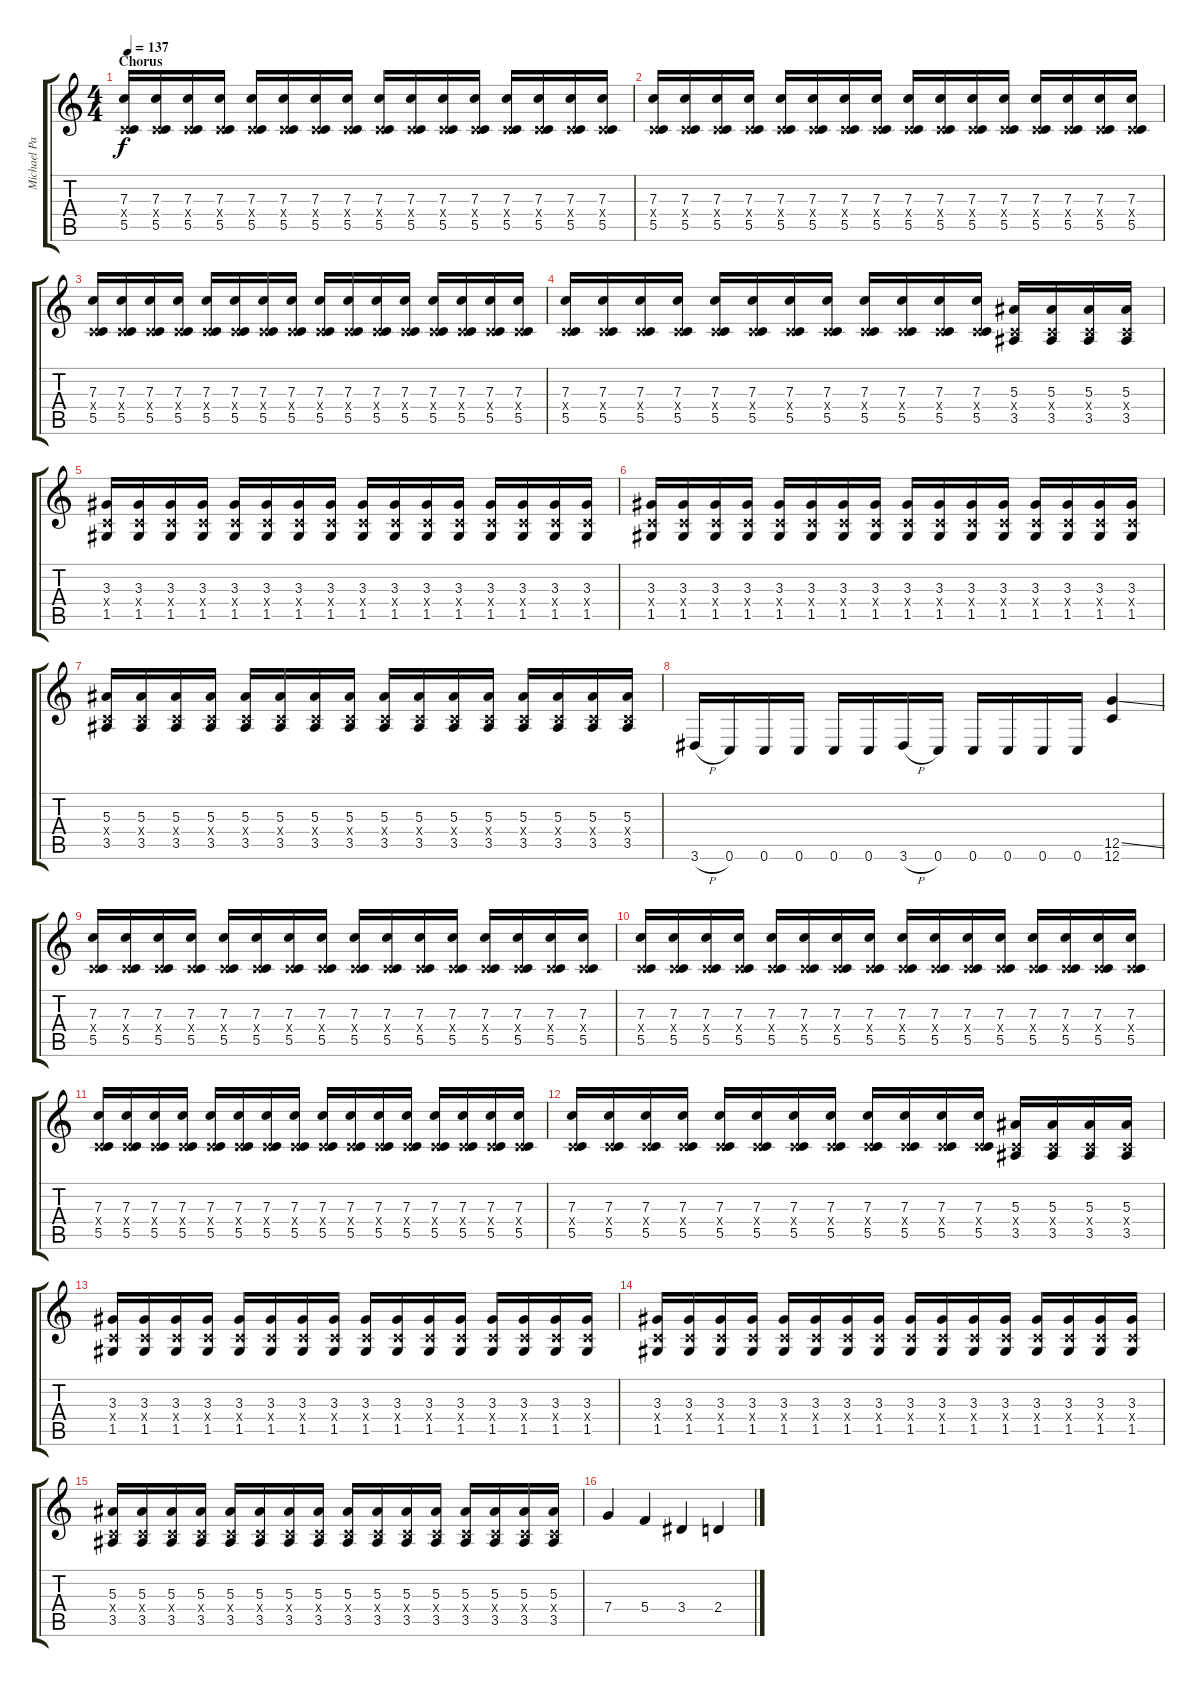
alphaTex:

\track ("Michael Padge (Lead Guitar)" "Michael Pa") {instrument distortionguitar}
\staff {score tabs}
\tuning (D4 A3 F3 C3 G2 C2) {hide}
\ts (4 4)
\section ("" "Chorus")
\tempo 137
\clef g2
\ks c
(7.3 0.4{x} 5.5).16{dy f} (7.3 0.4{x} 5.5).16 (7.3 0.4{x} 5.5).16 (7.3 0.4{x} 5.5).16 (7.3 0.4{x} 5.5).16 (7.3 0.4{x} 5.5).16 (7.3 0.4{x} 5.5).16 (7.3 0.4{x} 5.5).16 (7.3 0.4{x} 5.5).16 (7.3 0.4{x} 5.5).16 (7.3 0.4{x} 5.5).16 (7.3 0.4{x} 5.5).16 (7.3 0.4{x} 5.5).16 (7.3 0.4{x} 5.5).16 (7.3 0.4{x} 5.5).16 (7.3 0.4{x} 5.5).16 |
(7.3 0.4{x} 5.5).16 (7.3 0.4{x} 5.5).16 (7.3 0.4{x} 5.5).16 (7.3 0.4{x} 5.5).16 (7.3 0.4{x} 5.5).16 (7.3 0.4{x} 5.5).16 (7.3 0.4{x} 5.5).16 (7.3 0.4{x} 5.5).16 (7.3 0.4{x} 5.5).16 (7.3 0.4{x} 5.5).16 (7.3 0.4{x} 5.5).16 (7.3 0.4{x} 5.5).16 (7.3 0.4{x} 5.5).16 (7.3 0.4{x} 5.5).16 (7.3 0.4{x} 5.5).16 (7.3 0.4{x} 5.5).16 |
(7.3 0.4{x} 5.5).16 (7.3 0.4{x} 5.5).16 (7.3 0.4{x} 5.5).16 (7.3 0.4{x} 5.5).16 (7.3 0.4{x} 5.5).16 (7.3 0.4{x} 5.5).16 (7.3 0.4{x} 5.5).16 (7.3 0.4{x} 5.5).16 (7.3 0.4{x} 5.5).16 (7.3 0.4{x} 5.5).16 (7.3 0.4{x} 5.5).16 (7.3 0.4{x} 5.5).16 (7.3 0.4{x} 5.5).16 (7.3 0.4{x} 5.5).16 (7.3 0.4{x} 5.5).16 (7.3 0.4{x} 5.5).16 |
(7.3 0.4{x} 5.5).16 (7.3 0.4{x} 5.5).16 (7.3 0.4{x} 5.5).16 (7.3 0.4{x} 5.5).16 (7.3 0.4{x} 5.5).16 (7.3 0.4{x} 5.5).16 (7.3 0.4{x} 5.5).16 (7.3 0.4{x} 5.5).16 (7.3 0.4{x} 5.5).16 (7.3 0.4{x} 5.5).16 (7.3 0.4{x} 5.5).16 (7.3 0.4{x} 5.5).16 (5.3 0.4{x} 3.5).16 (5.3 0.4{x} 3.5).16 (5.3 0.4{x} 3.5).16 (5.3 0.4{x} 3.5).16 |
(3.3 0.4{x} 1.5).16 (3.3 0.4{x} 1.5).16 (3.3 0.4{x} 1.5).16 (3.3 0.4{x} 1.5).16 (3.3 0.4{x} 1.5).16 (3.3 0.4{x} 1.5).16 (3.3 0.4{x} 1.5).16 (3.3 0.4{x} 1.5).16 (3.3 0.4{x} 1.5).16 (3.3 0.4{x} 1.5).16 (3.3 0.4{x} 1.5).16 (3.3 0.4{x} 1.5).16 (3.3 0.4{x} 1.5).16 (3.3 0.4{x} 1.5).16 (3.3 0.4{x} 1.5).16 (3.3 0.4{x} 1.5).16 |
(3.3 0.4{x} 1.5).16 (3.3 0.4{x} 1.5).16 (3.3 0.4{x} 1.5).16 (3.3 0.4{x} 1.5).16 (3.3 0.4{x} 1.5).16 (3.3 0.4{x} 1.5).16 (3.3 0.4{x} 1.5).16 (3.3 0.4{x} 1.5).16 (3.3 0.4{x} 1.5).16 (3.3 0.4{x} 1.5).16 (3.3 0.4{x} 1.5).16 (3.3 0.4{x} 1.5).16 (3.3 0.4{x} 1.5).16 (3.3 0.4{x} 1.5).16 (3.3 0.4{x} 1.5).16 (3.3 0.4{x} 1.5).16 |
(5.3 0.4{x} 3.5).16 (5.3 0.4{x} 3.5).16 (5.3 0.4{x} 3.5).16 (5.3 0.4{x} 3.5).16 (5.3 0.4{x} 3.5).16 (5.3 0.4{x} 3.5).16 (5.3 0.4{x} 3.5).16 (5.3 0.4{x} 3.5).16 (5.3 0.4{x} 3.5).16 (5.3 0.4{x} 3.5).16 (5.3 0.4{x} 3.5).16 (5.3 0.4{x} 3.5).16 (5.3 0.4{x} 3.5).16 (5.3 0.4{x} 3.5).16 (5.3 0.4{x} 3.5).16 (5.3 0.4{x} 3.5).16 |
3.6{h}.16 0.6.16 0.6.16 0.6.16 0.6.16 0.6.16 3.6{h}.16 0.6.16 0.6.16 0.6.16 0.6.16 0.6.16 (12.5{ss} 12.6).4 |
(7.3 0.4{x} 5.5).16 (7.3 0.4{x} 5.5).16 (7.3 0.4{x} 5.5).16 (7.3 0.4{x} 5.5).16 (7.3 0.4{x} 5.5).16 (7.3 0.4{x} 5.5).16 (7.3 0.4{x} 5.5).16 (7.3 0.4{x} 5.5).16 (7.3 0.4{x} 5.5).16 (7.3 0.4{x} 5.5).16 (7.3 0.4{x} 5.5).16 (7.3 0.4{x} 5.5).16 (7.3 0.4{x} 5.5).16 (7.3 0.4{x} 5.5).16 (7.3 0.4{x} 5.5).16 (7.3 0.4{x} 5.5).16 |
(7.3 0.4{x} 5.5).16 (7.3 0.4{x} 5.5).16 (7.3 0.4{x} 5.5).16 (7.3 0.4{x} 5.5).16 (7.3 0.4{x} 5.5).16 (7.3 0.4{x} 5.5).16 (7.3 0.4{x} 5.5).16 (7.3 0.4{x} 5.5).16 (7.3 0.4{x} 5.5).16 (7.3 0.4{x} 5.5).16 (7.3 0.4{x} 5.5).16 (7.3 0.4{x} 5.5).16 (7.3 0.4{x} 5.5).16 (7.3 0.4{x} 5.5).16 (7.3 0.4{x} 5.5).16 (7.3 0.4{x} 5.5).16 |
(7.3 0.4{x} 5.5).16 (7.3 0.4{x} 5.5).16 (7.3 0.4{x} 5.5).16 (7.3 0.4{x} 5.5).16 (7.3 0.4{x} 5.5).16 (7.3 0.4{x} 5.5).16 (7.3 0.4{x} 5.5).16 (7.3 0.4{x} 5.5).16 (7.3 0.4{x} 5.5).16 (7.3 0.4{x} 5.5).16 (7.3 0.4{x} 5.5).16 (7.3 0.4{x} 5.5).16 (7.3 0.4{x} 5.5).16 (7.3 0.4{x} 5.5).16 (7.3 0.4{x} 5.5).16 (7.3 0.4{x} 5.5).16 |
(7.3 0.4{x} 5.5).16 (7.3 0.4{x} 5.5).16 (7.3 0.4{x} 5.5).16 (7.3 0.4{x} 5.5).16 (7.3 0.4{x} 5.5).16 (7.3 0.4{x} 5.5).16 (7.3 0.4{x} 5.5).16 (7.3 0.4{x} 5.5).16 (7.3 0.4{x} 5.5).16 (7.3 0.4{x} 5.5).16 (7.3 0.4{x} 5.5).16 (7.3 0.4{x} 5.5).16 (5.3 0.4{x} 3.5).16 (5.3 0.4{x} 3.5).16 (5.3 0.4{x} 3.5).16 (5.3 0.4{x} 3.5).16 |
(3.3 0.4{x} 1.5).16 (3.3 0.4{x} 1.5).16 (3.3 0.4{x} 1.5).16 (3.3 0.4{x} 1.5).16 (3.3 0.4{x} 1.5).16 (3.3 0.4{x} 1.5).16 (3.3 0.4{x} 1.5).16 (3.3 0.4{x} 1.5).16 (3.3 0.4{x} 1.5).16 (3.3 0.4{x} 1.5).16 (3.3 0.4{x} 1.5).16 (3.3 0.4{x} 1.5).16 (3.3 0.4{x} 1.5).16 (3.3 0.4{x} 1.5).16 (3.3 0.4{x} 1.5).16 (3.3 0.4{x} 1.5).16 |
(3.3 0.4{x} 1.5).16 (3.3 0.4{x} 1.5).16 (3.3 0.4{x} 1.5).16 (3.3 0.4{x} 1.5).16 (3.3 0.4{x} 1.5).16 (3.3 0.4{x} 1.5).16 (3.3 0.4{x} 1.5).16 (3.3 0.4{x} 1.5).16 (3.3 0.4{x} 1.5).16 (3.3 0.4{x} 1.5).16 (3.3 0.4{x} 1.5).16 (3.3 0.4{x} 1.5).16 (3.3 0.4{x} 1.5).16 (3.3 0.4{x} 1.5).16 (3.3 0.4{x} 1.5).16 (3.3 0.4{x} 1.5).16 |
(5.3 0.4{x} 3.5).16 (5.3 0.4{x} 3.5).16 (5.3 0.4{x} 3.5).16 (5.3 0.4{x} 3.5).16 (5.3 0.4{x} 3.5).16 (5.3 0.4{x} 3.5).16 (5.3 0.4{x} 3.5).16 (5.3 0.4{x} 3.5).16 (5.3 0.4{x} 3.5).16 (5.3 0.4{x} 3.5).16 (5.3 0.4{x} 3.5).16 (5.3 0.4{x} 3.5).16 (5.3 0.4{x} 3.5).16 (5.3 0.4{x} 3.5).16 (5.3 0.4{x} 3.5).16 (5.3 0.4{x} 3.5).16 |
7.4.4 5.4.4 3.4.4 2.4.4
